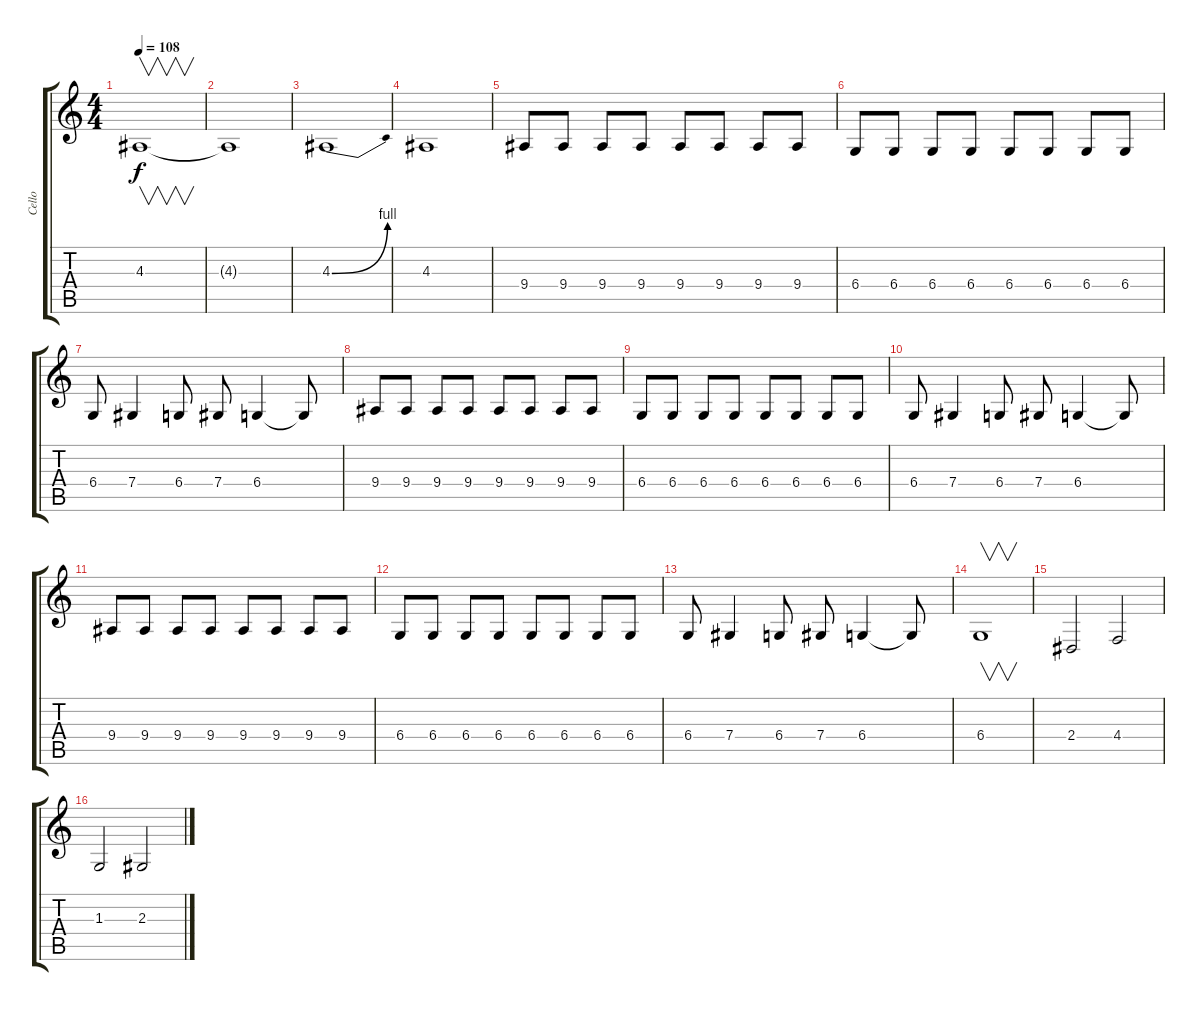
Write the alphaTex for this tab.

\track ("Cello" "Cello") {instrument cello}
\staff {score tabs}
\tuning (Eb4 Bb3 Gb3 Db3 Ab2 Eb2) {hide}
\ts (4 4)
\tempo 108
\clef g2
\ks c
4.3.1{v dy f} |
4.3{t}.1 |
4.3{be (bend 0 0 60 4)}.1 |
4.3.1 |
9.4.8 9.4.8 9.4.8 9.4.8 9.4.8 9.4.8 9.4.8 9.4.8 |
6.4.8 6.4.8 6.4.8 6.4.8 6.4.8 6.4.8 6.4.8 6.4.8 |
6.4.8 7.4.4 6.4.8 7.4.8 6.4.4 6.4{t}.8 |
9.4.8 9.4.8 9.4.8 9.4.8 9.4.8 9.4.8 9.4.8 9.4.8 |
6.4.8 6.4.8 6.4.8 6.4.8 6.4.8 6.4.8 6.4.8 6.4.8 |
6.4.8 7.4.4 6.4.8 7.4.8 6.4.4 6.4{t}.8 |
9.4.8 9.4.8 9.4.8 9.4.8 9.4.8 9.4.8 9.4.8 9.4.8 |
6.4.8 6.4.8 6.4.8 6.4.8 6.4.8 6.4.8 6.4.8 6.4.8 |
6.4.8 7.4.4 6.4.8 7.4.8 6.4.4 6.4{t}.8 |
6.4.1{v} |
2.4.2 4.4.2 |
1.3.2 2.3.2
